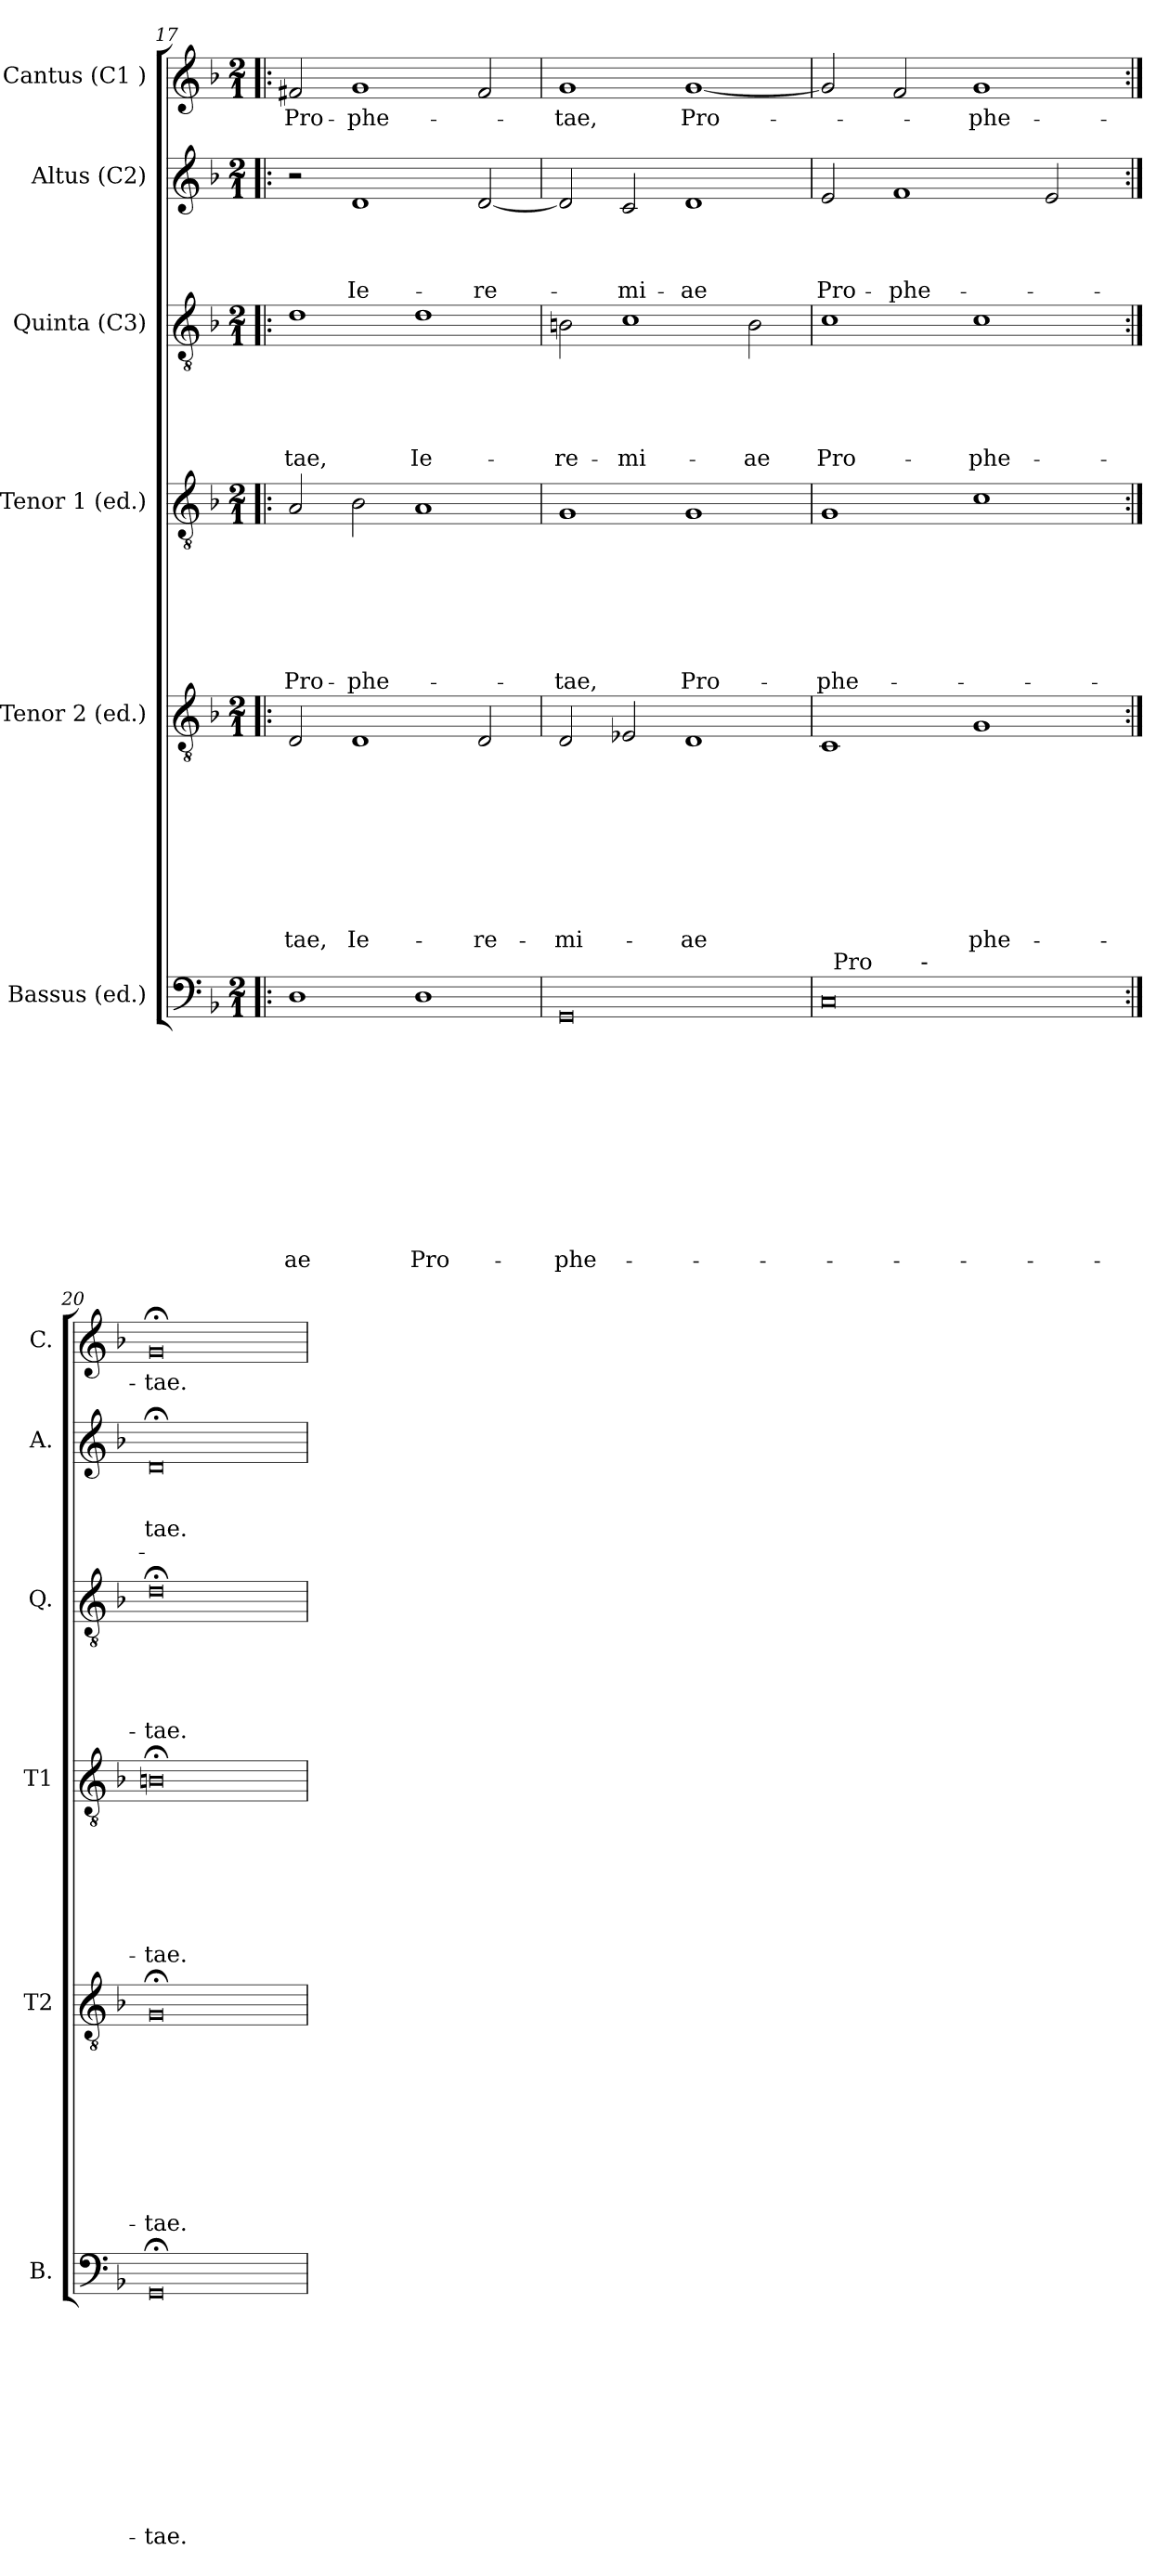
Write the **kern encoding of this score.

**kern	**text	**text	**text	**text	**text	**text	**text	**text	**text	**text	**text	**kern	**text	**text	**text	**text	**text	**text	**text	**text	**text	**kern	**text	**text	**text	**text	**text	**text	**text	**kern	**text	**text	**text	**text	**text	**kern	**text	**text	**text	**text	**kern	**text
*part6	*part6	*part6	*part6	*part6	*part6	*part6	*part6	*part6	*part6	*part6	*part6	*part5	*part5	*part5	*part5	*part5	*part5	*part5	*part5	*part5	*part5	*part4	*part4	*part4	*part4	*part4	*part4	*part4	*part4	*part3	*part3	*part3	*part3	*part3	*part3	*part2	*part2	*part2	*part2	*part2	*part1	*part1
*staff6	*staff6	*staff6	*staff6	*staff6	*staff6	*staff6	*staff6	*staff6	*staff6	*staff6	*staff6	*staff5	*staff5	*staff5	*staff5	*staff5	*staff5	*staff5	*staff5	*staff5	*staff5	*staff4	*staff4	*staff4	*staff4	*staff4	*staff4	*staff4	*staff4	*staff3	*staff3	*staff3	*staff3	*staff3	*staff3	*staff2	*staff2	*staff2	*staff2	*staff2	*staff1	*staff1
*I"Bassus (ed.)	*	*	*	*	*	*	*	*	*	*	*	*I"Tenor 2 (ed.)	*	*	*	*	*	*	*	*	*	*I"Tenor 1 (ed.)	*	*	*	*	*	*	*	*I"Quinta (C3)	*	*	*	*	*	*I"Altus (C2)	*	*	*	*	*I"Cantus (C1 )	*
*I'B.	*	*	*	*	*	*	*	*	*	*	*	*I'T2	*	*	*	*	*	*	*	*	*	*I'T1	*	*	*	*	*	*	*	*I'Q.	*	*	*	*	*	*I'A.	*	*	*	*	*I'C.	*
*clefF4	*	*	*	*	*	*	*	*	*	*	*	*clefGv2	*	*	*	*	*	*	*	*	*	*clefGv2	*	*	*	*	*	*	*	*clefGv2	*	*	*	*	*	*clefG2	*	*	*	*	*clefG2	*
*k[b-]	*	*	*	*	*	*	*	*	*	*	*	*k[b-]	*	*	*	*	*	*	*	*	*	*k[b-]	*	*	*	*	*	*	*	*k[b-]	*	*	*	*	*	*k[b-]	*	*	*	*	*k[b-]	*
*F:	*	*	*	*	*	*	*	*	*	*	*	*F:	*	*	*	*	*	*	*	*	*	*F:	*	*	*	*	*	*	*	*F:	*	*	*	*	*	*F:	*	*	*	*	*F:	*
*M2/1	*	*	*	*	*	*	*	*	*	*	*	*M2/1	*	*	*	*	*	*	*	*	*	*M2/1	*	*	*	*	*	*	*	*M2/1	*	*	*	*	*	*M2/1	*	*	*	*	*M2/1	*
=17!|:	=17!|:	=17!|:	=17!|:	=17!|:	=17!|:	=17!|:	=17!|:	=17!|:	=17!|:	=17!|:	=17!|:	=17!|:	=17!|:	=17!|:	=17!|:	=17!|:	=17!|:	=17!|:	=17!|:	=17!|:	=17!|:	=17!|:	=17!|:	=17!|:	=17!|:	=17!|:	=17!|:	=17!|:	=17!|:	=17!|:	=17!|:	=17!|:	=17!|:	=17!|:	=17!|:	=17!|:	=17!|:	=17!|:	=17!|:	=17!|:	=17!|:	=17!|:
!	!	!	!	!	!	!	!	!	!	!	!LO:LY:b	!	!	!	!	!	!	!	!	!	!LO:LY:b	!	!	!	!	!	!	!	!LO:LY:b	!	!	!	!	!	!LO:LY:b	!	!	!	!	!	!	!LO:LY:b
1D	.	.	.	.	.	.	.	.	.	.	-ae	2D/	.	.	.	.	.	.	.	.	-tae,	2A/	.	.	.	.	.	.	Pro-	1d	.	.	.	.	-tae,	2r	.	.	.	.	2f#X/	Pro-
!	!	!	!	!	!	!	!	!	!	!	!	!	!	!	!	!	!	!	!	!	!LO:LY:b	!	!	!	!	!	!	!	!LO:LY:b	!	!	!	!	!	!	!	!	!	!	!LO:LY:b	!	!LO:LY:b
.	.	.	.	.	.	.	.	.	.	.	.	1D	.	.	.	.	.	.	.	.	Ie-	2B-\	.	.	.	.	.	.	-phe-	.	.	.	.	.	.	1d	.	.	.	Ie-	1g	-phe-
!	!	!	!	!	!	!	!	!	!	!	!LO:LY:b	!	!	!	!	!	!	!	!	!	!	!	!	!	!	!	!	!	!	!	!	!	!	!	!LO:LY:b	!	!	!	!	!	!	!
1D	.	.	.	.	.	.	.	.	.	.	Pro-	.	.	.	.	.	.	.	.	.	.	1A	.	.	.	.	.	.	.	1d	.	.	.	.	Ie-	.	.	.	.	.	.	.
!	!	!	!	!	!	!	!	!	!	!	!	!	!	!	!	!	!	!	!	!	!LO:LY:b	!	!	!	!	!	!	!	!	!	!	!	!	!	!	!	!	!	!	!LO:LY:b	!	!
.	.	.	.	.	.	.	.	.	.	.	.	2D/	.	.	.	.	.	.	.	.	-re-	.	.	.	.	.	.	.	.	.	.	.	.	.	.	[<2d/	.	.	.	-re-	2f#/	.
=18	=18	=18	=18	=18	=18	=18	=18	=18	=18	=18	=18	=18	=18	=18	=18	=18	=18	=18	=18	=18	=18	=18	=18	=18	=18	=18	=18	=18	=18	=18	=18	=18	=18	=18	=18	=18	=18	=18	=18	=18	=18	=18
!	!	!	!	!	!	!	!	!	!	!	!LO:LY:b	!	!	!	!	!	!	!	!	!	!LO:LY:b	!	!	!	!	!	!	!	!LO:LY:b	!	!	!	!	!	!LO:LY:b	!	!	!	!	!	!	!LO:LY:b
0GG	.	.	.	.	.	.	.	.	.	.	-phe-	2D/	.	.	.	.	.	.	.	.	-mi-	1G	.	.	.	.	.	.	-tae,	2Bn\	.	.	.	.	-re-	2d/]	.	.	.	.	1g	-tae,
!	!	!	!	!	!	!	!	!	!	!	!	!	!	!	!	!	!	!	!	!	!	!	!	!	!	!	!	!	!	!	!	!	!	!	!LO:LY:b	!	!	!	!	!LO:LY:b	!	!
.	.	.	.	.	.	.	.	.	.	.	.	2E-X/	.	.	.	.	.	.	.	.	.	.	.	.	.	.	.	.	.	1c	.	.	.	.	-mi-	2c/	.	.	.	-mi-	.	.
!	!	!	!	!	!	!	!	!	!	!	!	!	!	!	!	!	!	!	!	!	!LO:LY:b	!	!	!	!	!	!	!	!LO:LY:b	!	!	!	!	!	!	!	!	!	!	!LO:LY:b	!	!LO:LY:b
.	.	.	.	.	.	.	.	.	.	.	.	1D	.	.	.	.	.	.	.	.	-ae	1G	.	.	.	.	.	.	Pro-	.	.	.	.	.	.	1d	.	.	.	-ae	[<1g	Pro-
!	!	!	!	!	!	!	!	!	!	!	!	!	!	!	!	!	!	!	!	!	!	!	!	!	!	!	!	!	!	!	!	!	!	!	!LO:LY:b	!	!	!	!	!	!	!
.	.	.	.	.	.	.	.	.	.	.	.	.	.	.	.	.	.	.	.	.	.	.	.	.	.	.	.	.	.	2B\	.	.	.	.	-ae	.	.	.	.	.	.	.
=19	=19	=19	=19	=19	=19	=19	=19	=19	=19	=19	=19	=19	=19	=19	=19	=19	=19	=19	=19	=19	=19	=19	=19	=19	=19	=19	=19	=19	=19	=19	=19	=19	=19	=19	=19	=19	=19	=19	=19	=19	=19	=19
!	!	!	!	!	!	!	!	!	!	!	!	!	!	!	!	!	!	!	!	!	!	!	!	!	!	!	!	!	!LO:LY:b	!	!	!	!	!	!LO:LY:b	!	!	!	!	!LO:LY:b	!	!
*^	*	*	*	*	*	*	*	*	*	*	*	*	*	*	*	*	*	*	*	*	*	*	*	*	*	*	*	*	*	*	*	*	*	*	*	*	*	*	*	*	*	*
*	*^	*	*	*	*	*	*	*	*	*	*	*	*	*	*	*	*	*	*	*	*	*	*	*	*	*	*	*	*	*	*	*	*	*	*	*	*	*	*	*	*	*	*
0C	32ryy	2ryy	.	.	.	.	.	.	.	.	.	.	.	1C	.	.	.	.	.	.	.	.	.	1G	.	.	.	.	.	.	-phe-	1c	.	.	.	.	Pro-	2e/	.	.	.	Pro-	2g/]	.
!	!LO:TX:a:t=Pro	!	!	!	!	!	!	!	!	!	!	!	!	!	!	!	!	!	!	!	!	!	!	!	!	!	!	!	!	!	!	!	!	!	!	!	!	!	!	!	!	!	!	!
.	1ryy	.	.	.	.	.	.	.	.	.	.	.	.	.	.	.	.	.	.	.	.	.	.	.	.	.	.	.	.	.	.	.	.	.	.	.	.	.	.	.	.	.	.	.
!	!	!	!	!	!	!	!	!	!	!	!	!	!	!	!	!	!	!	!	!	!	!	!	!	!	!	!	!	!	!	!	!	!	!	!	!	!	!	!	!	!	!LO:LY:b	!	!
.	.	8ryy	.	.	.	.	.	.	.	.	.	.	.	.	.	.	.	.	.	.	.	.	.	.	.	.	.	.	.	.	.	.	.	.	.	.	.	1f	.	.	.	-phe-	2f/	.
!	!	!LO:TX:a:t=-	!	!	!	!	!	!	!	!	!	!	!	!	!	!	!	!	!	!	!	!	!	!	!	!	!	!	!	!	!	!	!	!	!	!	!	!	!	!	!	!	!	!
.	.	1ryy	.	.	.	.	.	.	.	.	.	.	.	.	.	.	.	.	.	.	.	.	.	.	.	.	.	.	.	.	.	.	.	.	.	.	.	.	.	.	.	.	.	.
!	!	!	!	!	!	!	!	!	!	!	!	!	!	!	!	!	!	!	!	!	!	!	!LO:LY:b	!	!	!	!	!	!	!	!	!	!	!	!	!	!LO:LY:b	!	!	!	!	!	!	!LO:LY:b
.	.	.	.	.	.	.	.	.	.	.	.	.	.	1G	.	.	.	.	.	.	.	.	phe-	1c	.	.	.	.	.	.	.	1c	.	.	.	.	-phe-	.	.	.	.	.	1g	-phe-
.	2ryy	.	.	.	.	.	.	.	.	.	.	.	.	.	.	.	.	.	.	.	.	.	.	.	.	.	.	.	.	.	.	.	.	.	.	.	.	.	.	.	.	.	.	.
.	.	.	.	.	.	.	.	.	.	.	.	.	.	.	.	.	.	.	.	.	.	.	.	.	.	.	.	.	.	.	.	.	.	.	.	.	.	2e/	.	.	.	.	.	.
.	4...ryy	.	.	.	.	.	.	.	.	.	.	.	.	.	.	.	.	.	.	.	.	.	.	.	.	.	.	.	.	.	.	.	.	.	.	.	.	.	.	.	.	.	.	.
.	.	4.ryy	.	.	.	.	.	.	.	.	.	.	.	.	.	.	.	.	.	.	.	.	.	.	.	.	.	.	.	.	.	.	.	.	.	.	.	.	.	.	.	.	.	.
=20:|!	=20:|!	=20:|!	=20:|!	=20:|!	=20:|!	=20:|!	=20:|!	=20:|!	=20:|!	=20:|!	=20:|!	=20:|!	=20:|!	=20:|!	=20:|!	=20:|!	=20:|!	=20:|!	=20:|!	=20:|!	=20:|!	=20:|!	=20:|!	=20:|!	=20:|!	=20:|!	=20:|!	=20:|!	=20:|!	=20:|!	=20:|!	=20:|!	=20:|!	=20:|!	=20:|!	=20:|!	=20:|!	=20:|!	=20:|!	=20:|!	=20:|!	=20:|!	=20:|!	=20:|!
!	!	!	!	!	!	!	!	!	!	!	!	!	!LO:LY:b	!	!	!	!	!	!	!	!	!	!LO:LY:b	!	!	!	!	!	!	!	!LO:LY:b	!	!	!	!	!	!LO:LY:b	!	!	!	!LO:LY:b	!	!	!LO:LY:b
*v	*v	*v	*	*	*	*	*	*	*	*	*	*	*	*	*	*	*	*	*	*	*	*	*	*	*	*	*	*	*	*	*	*	*	*	*	*	*	*	*	*	*	*	*	*
0GG;	.	.	.	.	.	.	.	.	.	.	-tae.	0G;	.	.	.	.	.	.	.	.	-tae.	0Bn;<	.	.	.	.	.	.	-tae.	0d;<	.	.	.	.	-tae.	0d;	.	.	tae.	.	0g;	-tae.
=	=	=	=	=	=	=	=	=	=	=	=	=	=	=	=	=	=	=	=	=	=	=	=	=	=	=	=	=	=	=	=	=	=	=	=	=	=	=	=	=	=	=
*-	*-	*-	*-	*-	*-	*-	*-	*-	*-	*-	*-	*-	*-	*-	*-	*-	*-	*-	*-	*-	*-	*-	*-	*-	*-	*-	*-	*-	*-	*-	*-	*-	*-	*-	*-	*-	*-	*-	*-	*-	*-	*-
